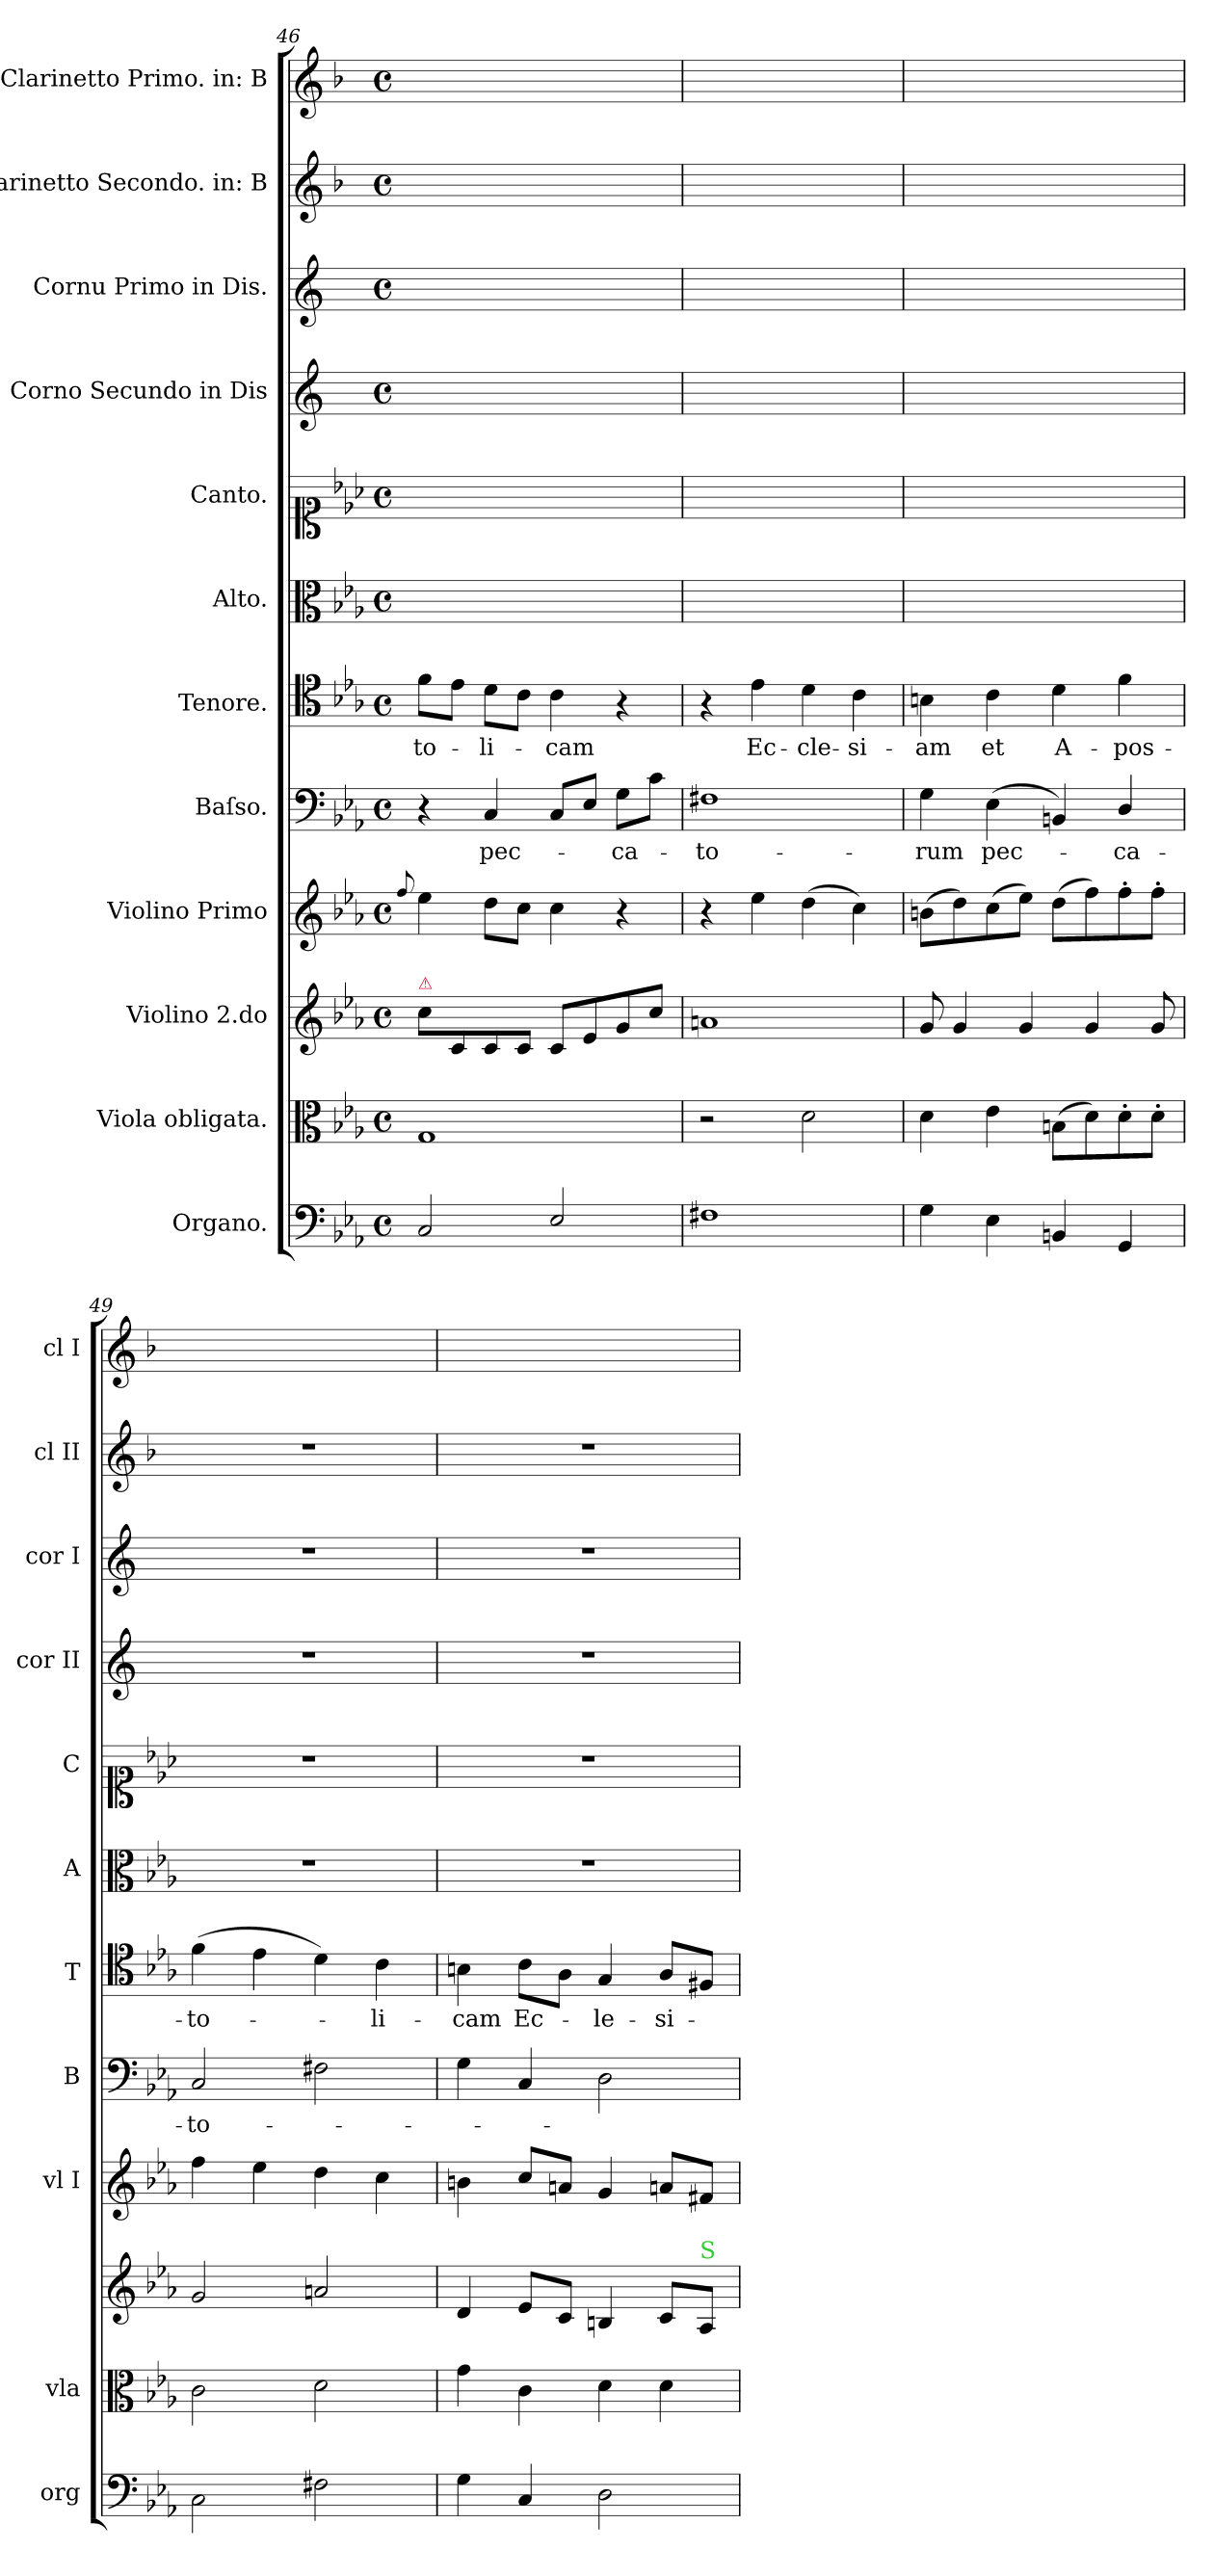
**kern	**kern	**kern	**kern	**kern	**text	**kern	**text	**kern	**kern	**kern	**kern	**kern	**kern
*part12	*part11	*part10	*part9	*part8	*part8	*part7	*part7	*part6	*part5	*part4	*part3	*part2	*part1
*staff12	*staff11	*staff10	*staff9	*staff8	*staff8	*staff7	*staff7	*staff6	*staff5	*staff4	*staff3	*staff2	*staff1
*I"Organo.	*I"Viola obligata.	*I"Violino 2.do	*I"Violino Primo	*I"Baſso.	*	*I"Tenore.	*	*I"Alto.	*I"Canto.	*I"Corno Secundo in Dis	*I"Cornu Primo in Dis.	*I"Clarinetto Secondo. in: B	*I"Clarinetto Primo. in: B
*I'org	*I'vla	*	*I'vl I	*I'B	*	*I'T	*	*I'A	*I'C	*I'cor II	*I'cor I	*I'cl II	*I'cl I
*clefF4	*clefC3	*clefG2	*clefG2	*clefF4	*	*clefC4	*	*clefC3	*clefC1	*clefG2	*clefG2	*clefG2	*clefG2
*	*	*	*	*	*	*	*	*	*	*ITrd5c9	*ITrd5c9	*ITrd1c2	*ITrd1c2
*k[b-e-a-]	*k[b-e-a-]	*k[b-e-a-]	*k[b-e-a-]	*k[b-e-a-]	*	*k[b-e-a-]	*	*k[b-e-a-]	*k[b-e-a-]	*k[b-e-a-]	*k[b-e-a-]	*k[b-e-a-]	*k[b-e-a-]
*E-:	*E-:	*E-:	*E-:	*E-:	*	*E-:	*	*E-:	*E-:	*E-:	*E-:	*E-:	*E-:
*M4/4	*M4/4	*M4/4	*M4/4	*M4/4	*	*M4/4	*	*M4/4	*M4/4	*M4/4	*M4/4	*M4/4	*M4/4
*met(c)	*met(c)	*met(c)	*met(c)	*met(c)	*	*met(c)	*	*met(c)	*met(c)	*met(c)	*met(c)	*met(c)	*met(c)
=46	=46	=46	=46	=46	=46	=46	=46	=46	=46	=46	=46	=46	=46
.	.	.	8qqff/	.	.	.	.	.	.	.	.	.	.
!	!	!LO:TX:a:color=crimson:t=⚠	!	!	!	!	!	!	!	!	!	!	!
2C/	1G	8cc\L	4ee-\	4r	.	8f\L	-to-	1ryy	1ryy	1ryy	1ryy	1ryy	1ryy
.	.	8c/	.	.	.	8e-\J	.	.	.	.	.	.	.
.	.	8c/	8dd\L	4C/	pec-	8d\L	-li-	.	.	.	.	.	.
.	.	8c/J	8cc\J	.	.	8c\J	.	.	.	.	.	.	.
2E-/	.	8c/L	4cc\	8C/L	.	4c\	-cam	.	.	.	.	.	.
.	.	8e-/	.	8E-/J	.	.	.	.	.	.	.	.	.
.	.	8g/	4r	8G\L	-ca-	4r	.	.	.	.	.	.	.
.	.	8cc/J	.	8c\J	.	.	.	.	.	.	.	.	.
=47	=47	=47	=47	=47	=47	=47	=47	=47	=47	=47	=47	=47	=47
1F#X	2r	1an	4r	1F#X	-to-	4r	.	1ryy	1ryy	1ryy	1ryy	1ryy	1ryy
.	.	.	4ee-\	.	.	4e-\	Ec-	.	.	.	.	.	.
.	2d\	.	(4dd\	.	.	4d\	-cle-	.	.	.	.	.	.
.	.	.	4cc\)	.	.	4c\	-si-	.	.	.	.	.	.
=48	=48	=48	=48	=48	=48	=48	=48	=48	=48	=48	=48	=48	=48
4G\	4d\	8g/	(8bn\L	4G\	-rum	4Bn\	-am	1ryy	1ryy	1ryy	1ryy	1ryy	1ryy
.	.	4g/	8dd\)	.	.	.	.	.	.	.	.	.	.
4E-\	4e-\	.	(8cc\	(4E-\	pec-	4c\	et	.	.	.	.	.	.
.	.	4g/	8ee-\J)	.	.	.	.	.	.	.	.	.	.
4BBn/	(8Bn\L	.	(8dd\L	4BBn/)	.	4d\	A-	.	.	.	.	.	.
.	8d\)	4g/	8ff\)	.	.	.	.	.	.	.	.	.	.
4GG/	8d'\	.	8ff'\	4D/	-ca-	4f\	-pos-	.	.	.	.	.	.
.	8d'\J	8g/	8ff'\J	.	.	.	.	.	.	.	.	.	.
=49	=49	=49	=49	=49	=49	=49	=49	=49	=49	=49	=49	=49	=49
2C\	2c\	2g/	4ff\	2C/	-to-	(4f\	-to-	1r	1r	1r	1r	1r	1ryy
.	.	.	4ee-\	.	.	4e-\	.	.	.	.	.	.	.
2F#X\	2d\	2an/	4dd\	2F#X\	.	4d\)	.	.	.	.	.	.	.
.	.	.	4cc\	.	.	4c\	-li-	.	.	.	.	.	.
=50	=50	=50	=50	=50	=50	=50	=50	=50	=50	=50	=50	=50	=50
4G\	4g\	4d/	4bn\	4G\	.	4Bn\	-cam	1r	1r	1r	1r	1r	1ryy
4C/	4c\	8e-/L	8cc/L	4C/	.	8c\L	Ec-	.	.	.	.	.	.
.	.	8c/J	8an/J	.	.	8A-\J	.	.	.	.	.	.	.
2D\	4d\	4Bn/	4g/	2D\	.	4G/	-le-	.	.	.	.	.	.
.	4d\	8c/L	8an/L	.	.	8A-/L	-si-	.	.	.	.	.	.
!	!	!LO:TX:a:color=limegreen:t=S	!	!	!	!	!	!	!	!	!	!	!
.	.	8A-/J	8f#X/J	.	.	8F#X/J	.	.	.	.	.	.	.
=	=	=	=	=	=	=	=	=	=	=	=	=	=
*-	*-	*-	*-	*-	*-	*-	*-	*-	*-	*-	*-	*-	*-
